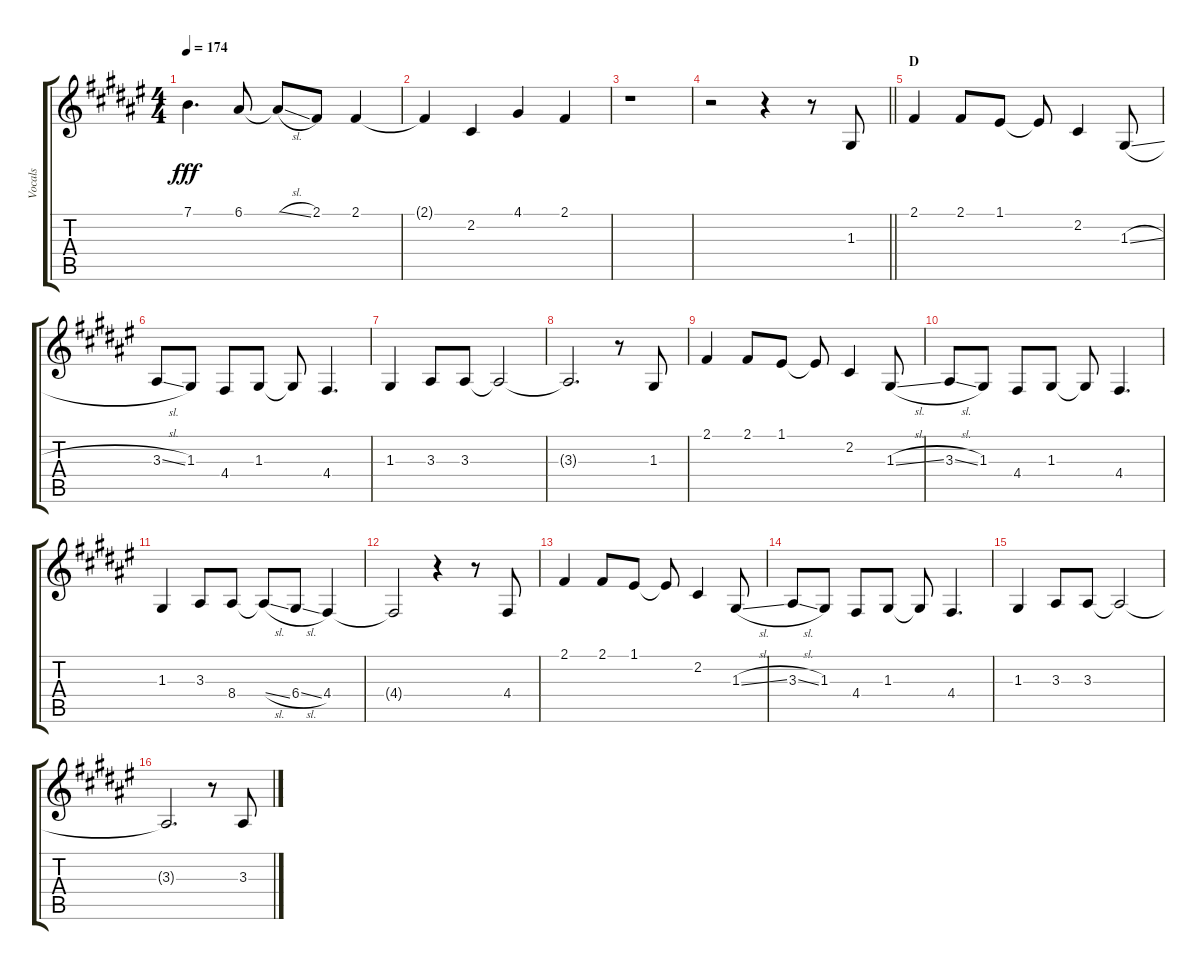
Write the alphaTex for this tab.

\track ("Vocals" "Vocals") {instrument voiceoohs}
\staff {score tabs}
\tuning (E4 B3 G3 D3 A2 E2) {hide}
\ts (4 4)
\tempo 174
\clef g2
\ks f#
7.1.4{d dy fff} 6.1.8 6.1{sl t}.8 2.1.8 2.1.4 |
2.1{t}.4 2.2.4 4.1.4 2.1.4 |
r.1 |
\barLineRight lightlight
r.2 r.4 r.8 1.3.8 |
\section ("" "D")
2.1.4 2.1.8 1.1.8 1.1{t}.8 2.2.4 1.3{sl}.8 |
3.3{sl}.8 1.3.8 4.4.8 1.3.8 1.3{t}.8 4.4.4{d} |
1.3.4 3.3.8 3.3.8 3.3{t}.2 |
3.3{t}.2{d} r.8 1.3.8 |
2.1.4 2.1.8 1.1.8 1.1{t}.8 2.2.4 1.3{sl}.8 |
3.3{sl}.8 1.3.8 4.4.8 1.3.8 1.3{t}.8 4.4.4{d} |
1.3.4 3.3.8 8.4.8 8.4{sl t}.8 6.4{sl}.8 4.4.4 |
4.4{t}.2 r.4 r.8 4.4.8 |
2.1.4 2.1.8 1.1.8 1.1{t}.8 2.2.4 1.3{sl}.8 |
3.3{sl}.8 1.3.8 4.4.8 1.3.8 1.3{t}.8 4.4.4{d} |
1.3.4 3.3.8 3.3.8 3.3{t}.2 |
3.3{t}.2{d} r.8 3.3.8
